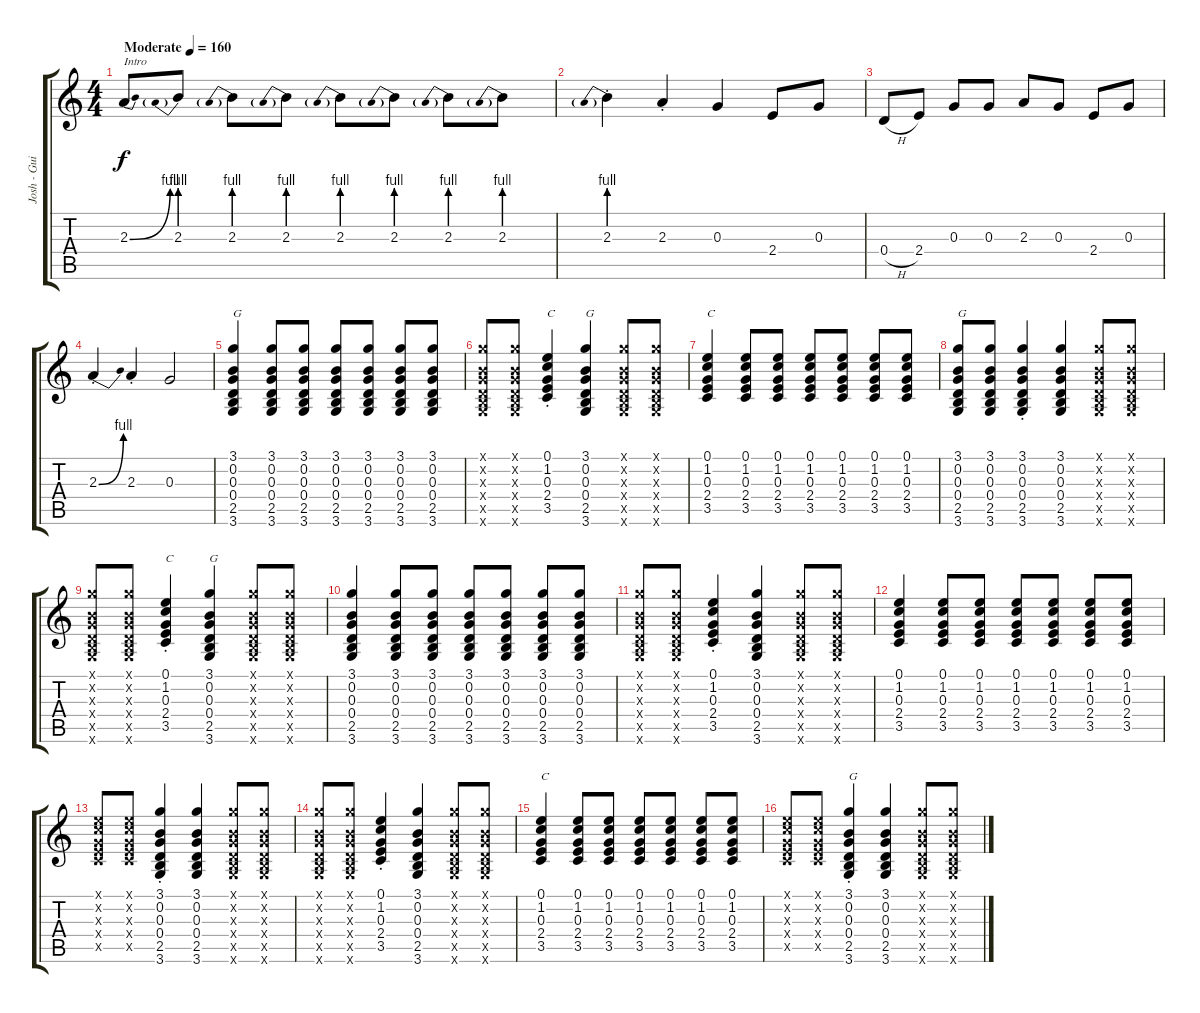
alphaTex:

\track ("Josh - Guitar" "Josh - Gui") {instrument distortionguitar}
\staff {score tabs}
\tuning (E4 B3 G3 D3 A2 E2) {hide}
\ts (4 4)
\tempo (160 "Moderate")
\clef g2
\ks c
2.3{be (bend 0 0 60 4)}.8{txt "Intro" dy f instrument distortionguitar} 2.3{be (prebend 0 4 60 4)}.8 2.3{be (prebend 0 4 60 4)}.8 2.3{be (prebend 0 4 60 4)}.8 2.3{be (prebend 0 4 60 4)}.8 2.3{be (prebend 0 4 60 4)}.8 2.3{be (prebend 0 4 60 4)}.8 2.3{be (prebend 0 4 60 4)}.8 |
2.3{be (prebend 0 4 60 4) st}.4 2.3{st}.4 0.3.4 2.4.8 0.3.8 |
0.4{h}.8 2.4.8 0.3.8 0.3.8 2.3.8 0.3.8 2.4.8 0.3.8 |
2.3{be (bend 0 0 60 4) st}.4 2.3{st}.4 0.3.2 |
(3.1 0.2 0.3 0.4 2.5 3.6).4{txt "G"} (3.1 0.2 0.3 0.4 2.5 3.6).8 (3.1 0.2 0.3 0.4 2.5 3.6).8 (3.1 0.2 0.3 0.4 2.5 3.6).8 (3.1 0.2 0.3 0.4 2.5 3.6).8 (3.1 0.2 0.3 0.4 2.5 3.6).8 (3.1 0.2 0.3 0.4 2.5 3.6).8 |
(3.1{x} 0.2{x} 0.3{x} 0.4{x} 2.5{x} 3.6{x}).8 (3.1{x} 0.2{x} 0.3{x} 0.4{x} 2.5{x} 3.6{x}).8 (0.1{st} 1.2{st} 0.3{st} 2.4{st} 3.5{st}).4{txt "C"} (3.1 0.2 0.3 0.4 2.5 3.6).4{txt "G"} (3.1{x} 0.2{x} 0.3{x} 0.4{x} 2.5{x} 3.6{x}).8 (3.1{x} 0.2{x} 0.3{x} 0.4{x} 2.5{x} 3.6{x}).8 |
(0.1 1.2 0.3 2.4 3.5).4{txt "C"} (0.1 1.2 0.3 2.4 3.5).8 (0.1 1.2 0.3 2.4 3.5).8 (0.1 1.2 0.3 2.4 3.5).8 (0.1 1.2 0.3 2.4 3.5).8 (0.1 1.2 0.3 2.4 3.5).8 (0.1 1.2 0.3 2.4 3.5).8 |
(3.1 0.2 0.3 0.4 2.5 3.6).8{txt "G"} (3.1 0.2 0.3 0.4 2.5 3.6).8 (3.1{st} 0.2{st} 0.3{st} 0.4{st} 2.5{st} 3.6{st}).4 (3.1 0.2 0.3 0.4 2.5 3.6).4 (3.1{x} 0.2{x} 0.3{x} 0.4{x} 2.5{x} 3.6{x}).8 (3.1{x} 0.2{x} 0.3{x} 0.4{x} 2.5{x} 3.6{x}).8 |
(3.1{x} 0.2{x} 0.3{x} 0.4{x} 2.5{x} 3.6{x}).8 (3.1{x} 0.2{x} 0.3{x} 0.4{x} 2.5{x} 3.6{x}).8 (0.1{st} 1.2{st} 0.3{st} 2.4{st} 3.5{st}).4{txt "C"} (3.1 0.2 0.3 0.4 2.5 3.6).4{txt "G"} (3.1{x} 0.2{x} 0.3{x} 0.4{x} 2.5{x} 3.6{x}).8 (3.1{x} 0.2{x} 0.3{x} 0.4{x} 2.5{x} 3.6{x}).8 |
(3.1 0.2 0.3 0.4 2.5 3.6).4 (3.1 0.2 0.3 0.4 2.5 3.6).8 (3.1 0.2 0.3 0.4 2.5 3.6).8 (3.1 0.2 0.3 0.4 2.5 3.6).8 (3.1 0.2 0.3 0.4 2.5 3.6).8 (3.1 0.2 0.3 0.4 2.5 3.6).8 (3.1 0.2 0.3 0.4 2.5 3.6).8 |
(3.1{x} 0.2{x} 0.3{x} 0.4{x} 2.5{x} 3.6{x}).8 (3.1{x} 0.2{x} 0.3{x} 0.4{x} 2.5{x} 3.6{x}).8 (0.1{st} 1.2{st} 0.3{st} 2.4{st} 3.5{st}).4 (3.1 0.2 0.3 0.4 2.5 3.6).4 (3.1{x} 0.2{x} 0.3{x} 0.4{x} 2.5{x} 3.6{x}).8 (3.1{x} 0.2{x} 0.3{x} 0.4{x} 2.5{x} 3.6{x}).8 |
(0.1 1.2 0.3 2.4 3.5).4 (0.1 1.2 0.3 2.4 3.5).8 (0.1 1.2 0.3 2.4 3.5).8 (0.1 1.2 0.3 2.4 3.5).8 (0.1 1.2 0.3 2.4 3.5).8 (0.1 1.2 0.3 2.4 3.5).8 (0.1 1.2 0.3 2.4 3.5).8 |
(0.1{x} 1.2{x} 0.3{x} 2.4{x} 3.5{x}).8 (0.1{x} 1.2{x} 0.3{x} 2.4{x} 3.5{x}).8 (3.1{st} 0.2{st} 0.3{st} 0.4{st} 2.5{st} 3.6{st}).4 (3.1 0.2 0.3 0.4 2.5 3.6).4 (3.1{x} 0.2{x} 0.3{x} 0.4{x} 2.5{x} 3.6{x}).8 (3.1{x} 0.2{x} 0.3{x} 0.4{x} 2.5{x} 3.6{x}).8 |
(3.1{x} 0.2{x} 0.3{x} 0.4{x} 2.5{x} 3.6{x}).8 (3.1{x} 0.2{x} 0.3{x} 0.4{x} 2.5{x} 3.6{x}).8 (0.1{st} 1.2{st} 0.3{st} 2.4{st} 3.5{st}).4 (3.1 0.2 0.3 0.4 2.5 3.6).4 (3.1{x} 0.2{x} 0.3{x} 0.4{x} 2.5{x} 3.6{x}).8 (3.1{x} 0.2{x} 0.3{x} 0.4{x} 2.5{x} 3.6{x}).8 |
(0.1 1.2 0.3 2.4 3.5).4{txt "C"} (0.1 1.2 0.3 2.4 3.5).8 (0.1 1.2 0.3 2.4 3.5).8 (0.1 1.2 0.3 2.4 3.5).8 (0.1 1.2 0.3 2.4 3.5).8 (0.1 1.2 0.3 2.4 3.5).8 (0.1 1.2 0.3 2.4 3.5).8 |
(0.1{x} 1.2{x} 0.3{x} 2.4{x} 3.5{x}).8 (0.1{x} 1.2{x} 0.3{x} 2.4{x} 3.5{x}).8 (3.1{st} 0.2{st} 0.3{st} 0.4{st} 2.5{st} 3.6{st}).4{txt "G"} (3.1 0.2 0.3 0.4 2.5 3.6).4 (3.1{x} 0.2{x} 0.3{x} 0.4{x} 2.5{x} 3.6{x}).8 (3.1{x} 0.2{x} 0.3{x} 0.4{x} 2.5{x} 3.6{x}).8
